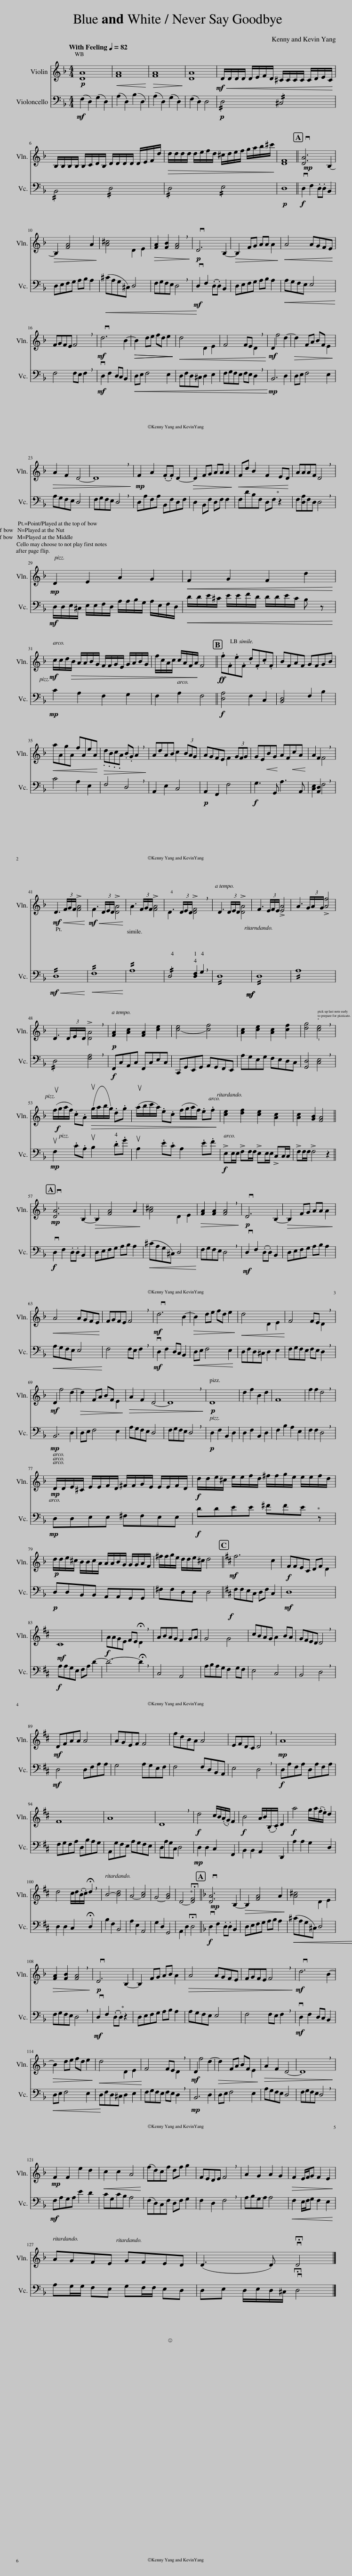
X:1
%%score 1 2
L:1/8
Q:1/4=82
M:4/4
I:linebreak $
K:F
V:1 treble
V:2 bass
V:1
!p! [DA]8 |!<(! [FA]8!<)! |!>(! [FA]8!>)! | [DA]8 |!mf!!<(! D/D/D/D/ D/E/F/D/ ^C/C/C/C/ C/D/E/C/!<)! |$ %5
 B,/B,/B,/B,/ B,/C/D/B,/ D/D/D/D/ D/E/F/d/ |!>(! d/d/d/d/ d/e/f/d/ ^c/d/e/f/ g/a/b/^c'/!>)! | [DF]8 || v[DA]6 B,2- |$!>(! B,2 [FA]4 A2!>)! | %10
 [A^c]4 D2 E2 |!>(! [FA]2 [FB]2 !breath![FA]4!>)! |!p! vD6 B,2- |!>(! B,2 FG AA A2!>)! |!<(! A4 AGFE!<)! |$ %15
 FGFE !breath!F4 |!mf! vd6 B2- |!>(!!>(! B2 de fd e2!>)!!>)! |!<(! d4 D2 E2!<)! | F4 FE !breath!D2 | %20
!mf! D2 f4!p! d2- |!>(! d2!mf! FA BF E2!>)! |$!>(! A2 F2 D4- | !breath!D8!>)! |!mp! F2 A2 (.F.F) D2- | %25
!>(! D2 FG AA A2!>)! |!<(! Fd B2 F2 ED!<)! | AAAF !breath!D4 |$!mp! D2 E2 A2 G2 |!<(! F2 G2 F2 d2!<)! |$ %30
!mf! c/c/d/!>(!B/ A/A/B/G/ F/F/G/E/ G/A/B/G/ | f/c/A/c/ c/A/F/A/!>)! F4 ||!ff! .f.F.e.F .d.F.c.F | .B.F.A.F .G.F.G.B |$!<(! .a.A.g.A .f.A.e.A!<)! | %35
!>(! .d.B.c.A .B.G !breath!A2!>)! | AdAB c2 (3BAG | AGFE F2 (3GFG | GE!<(!BG!<)! AF!<(!cA!<)! | A2 F2 !breath!F4 |$ %40
!mf!!<(! D3 (3F/G/F/ !>![FA]4!<)! |!mf!!<(! F3 (3D/E/D/ !>![DA]4!<)! |!mf!!<(! A3 (3F/G/F/ !>![FA]4!<)! |[Q:1/4=80]!mf!!<(! !4!D3 (3D/E/D/[Q:1/4=52] !>!!breath![DF]4!<)![Q:1/4=71] |[Q:1/4=82]!mf!!<(! D3 (3D/E/D/ !>![DA]4!<)! | %45
!mf!!<(! F3 (3E/F/E/ !>![EA]4!<)! |!mf!!<(! A3[Q:1/4=77] (3G/A/G/[Q:1/4=67] !>![Af]4!<)![Q:1/4=72] |$!mf![Q:1/4=62]!<(! D3[Q:1/4=57] (3D/E/D/[Q:1/4=47] !>!!breath![DA]4!<)![Q:1/4=52] |[Q:1/4=82]!p! [FA]2 [Ac]2 [FA]2 [ce]2 | [c-e]4 [cf]4 | %50
 [Ac]2 [ce]2 [Ac]2 [cf]2 | [dg]4 !breath![ce]4 |$ (uf/!f!g/a/f/) .c.A!>(! (g/a/ub/g/) .d.g | (ua/b/c'/a/) .e.c (f/g/a/f/) .e.f!>)! | [ce]2 [df]2 [ce]2 [Ac]2 | %55
 [Ac]2 [GB]2 [FA]4 ||$!mp! v[DA]6 B,2- |!>(! B,2 [FA]4 A2!>)! | [A^c]4 D2 E2 |!>(! [FA]2 [FA]2 !breath![FA]4!>)! | %60
!p! vD6 B,2- |!>(! B,2 FG AA A2!>)! |$!<(! A4 AGFE!<)! | FGFE !breath!F4 |!mf! vd6 B2- | %65
!>(! B2 de fd e2!>)! |!<(! d4 D2 E2!<)! | F4 FE !breath!D2 |$!mf! D2 f4!p! d2- |!>(! d2!mf! FA BF E2!>)! | %70
!>(! A2 F2 D4- | !breath!D8!>)! |!p! D8 | d2 f2 B2 d2 | F8 | %75
 f2 f2 !breath!d4 |$!mp! D/D/E/^C/ E/E/F/D/ ^F/F/G/E/ E/E/F/D/ |!f! d/d/e/^c/ e/e/f/d/ ^f/f/g/e/ e/e/f/d/ |$!p! d/d/e/^c/ B/B/c/A/ A/A/B/G/ G/G/A/F/ | ^f/f/g/e/ d/d/e/^c/ d4 || %80
[K:D]!mf! f6 c2 |!f! FFEC DF D2 |$ C8 |!f! AAGE FE[Q:1/4=41] !breath!!fermata!D2 |[Q:1/4=82] ABAG F2 GA | %85
 G4 G4 | cBAG A2 BA | GFED !breath!D4 |$!mf! DFAA A4 | AGEF F4 | %90
 fdBA A4 | EFDC !breath!D4 |!mp! A8 |$ F8 | A8 | %95
 !breath!D8 |!f! d4 c/B/(.A/.G/) F2 |!f! B4 A/B/(.B,/.C/) D2 |!f! a4 g/a/(.f/.e/) d2 |$ d4 c/d/(.B/.c/)[Q:1/4=40] !breath!!fermata!d2 | %100
[Q:1/4=78] B4-[Q:1/4=74] [Bd]4 |[Q:1/4=71] A4-[Q:1/4=68] [Ac]4 |[Q:1/4=66] G4-[Q:1/4=63] [GB]4 |[Q:1/4=61] D4-[Q:1/4=35] !fermata![DF]4 ||[K:F][Q:1/4=82] v[DA]6 B,2- | %105
!>(! B,2 [FA]4 A2!>)! | [A^c]4 D2 E2 |$!>(! [FA]2 [FB]2 !breath![FA]4!>)! |!p! vD6 B,2- | B,2 FG AB A2 | %110
!>(! A4 AGFE | FGFE !breath!F4!>)! |!mf! vd6 B2- |$!>(! B2 de fd e2!>)! |!<(! d4 D2 E2!<)! | %115
 F4 FE !breath!D2 |!mf! D2 f4!p! d2- |!>(! d2!mf! FA BF E2!>)! |!>(! A2 F2 D4- | !breath!D8!>)! |$ %120
!mp! F2 F2 e2 d2 |!<(! c2 c2 A4!<)! | (fd)cf df g2 | FEDE !breath!F4 | A2 G2 A2 G2 | %125
!>(! F2 E/F/G F2!p! E2!>)! |$ AG[Q:1/4=65]FE[Q:1/4=60] GF[Q:1/4=55]ED |[Q:1/4=50] (D3[Q:1/4=45] D)[Q:1/4=30] !fermata!vD4 |] %128
V:2
!mf! (F,2 D,2) (G,2 D,2) | (A,2 D,2) (B,2 D,2) | (A,2 D,2) (G,2 D,2) | (F,2 D,2) D,4 |!p! !//!D,4 !//!^C,4 |$ %5
 !//!B,,4 !//!D,4 | !//!D,4 !//!E,4 |!p! D,8 ||!f!!mp! vD,2 F,2 .D,.D, B,,2 |$ D,E,F,G, A,B, A,2 | %10
!<(! (^CA,G,^C,) D,4!<)! | F,G,F,E, !breath!D,4 |!mf! vD,2 F,2 (.D,.D,) B,,2 | D,E,F,G, A,B, A,2 |!f!!<(! A,G,F,E, E,4!<)! |$ %15
 F,4 F,E, !breath!F,2 |!mf! vD,2 F,2 D,C, B,,2 |!<(! D,E, F,4 E,2!<)! | D,F,D,^C, D,2 E,2 | F,G,F,E, F,E, !breath!D,2 | %20
!mp! B,,6!mf! D,2 | D,E, F,4 E,2 |$ A,G,F,E, D,4 | F,G,F,E, !breath!D,4 | D,A,F,A, B,,F,D,F, | %25
 D,2 B,,F, D,F, F,2 | F,DB,F, D,F, z2 | F,[D,A,]F,D, !breath!D,4 |$!mf! D,/D,/E,/^C,/ E,/E,/F,/D,/ A,/A,/B,/G,/ A,/E,/F,/D,/ |!<(! D/D/E/^C/ E/E/F/D/ D/D/E/C/ B, z!<)! |$ %30
!mp! C2 A,2 F,2 G,2 | F,2 A,2 F,4 ||!f! [D,A,]4 F,2 C,2 | [B,,D,]4 F,2 B,2 |$ C4 A,2 E,2 | %35
 F,4 !breath!D,4 | A,,2 E,2 C,4 |!p! A,,2 F,,2 F,4 |!f! G,3 G,, A,3 A,, | [C,E,]2 [A,,D,]2 !breath!F,4 |$ %40
!mf!!<(! !//!D,8!<)! |!<(! !//!F,8!<)! | !//!A,8 | !//!D,4 [D,F,]2 !breath!G,2 |!mf!!mf! !//!D,8 | %45
 !//!D,8 | !//!A,8 |$ !//!D,4 !breath![F,A,]4 |!f! F,,C,A,,C, F,,C,E,C, | C,,G,,E,,G,, A,,G,,F,,E,, | %50
 A,G,E,G, F,E,D,C, | [G,,D,]4 !breath![C,E,]4 |$!mp! uF,2 .C.A, uB,2 .D.G | uA,2 .E.C A,2 .E.F |!f! !>!E,E,/E,/ !>!F,F,/F,/ !>!E,E,/E,/ !>!C,C,/C,/ | %55
 !>!F,F,/F,/ !>!F,4 z2 ||$!f! vD,2 F,2 .D,.D, B,,2 | D,E,F,G, A,B, A,2 |!<(! (^CA,G,^C,) D,4!<)! | F,G,F,E, !breath!D,4 | %60
!mf! vD,2 F,2 (.D,.D,) B,,2 | D,E,F,G, A,B, A,2 |$!f!!<(! A,G,F,E, E,4!<)! | F,4 F,E, !breath!F,2 |!mf! vD,2 F,2 D,C, B,,2 | %65
!<(! D,E, F,4 E,2!<)! | D,F,D,^C, D,2 E,2 | F,G,F,E, F,E, !breath!D,2 |$!mp! B,,6!mf! D,2 | D,E, F,4 E,2 | %70
 A,G,F,E, D,4 | F,G,F,E, !breath!D,4 |!p! D,2 F,2 B,,2 D,2 | D,2 F,2 B,,2 D,2 | F,2 B,2 A,2 E,2 | %75
 F,2 F,2 !breath!D,4 |$!mp! D,D,E,E, ^F,F,E,E, |!f! DDEE ^FFE z |$!p! D,D,B,,B,, A,,A,,G,,G,, | ^F,F,D,D, D,4 || %80
[K:D]!f! F,F,E,C, D,F, C,2 |!mf! D,8 |$!f! A,!mf!A,G,E, F,A, D2- | D6- !breath!!fermata!D2 | C,4 A,,4 | %85
 A,B,A,G, F,2 G,F, | E,4 C,4 | B,,4 !breath!D,4 |$!mf! D,4 D,F,A,A, | G,4 A,G,E,F, | %90
 F,4 F,D,B,,A,, | E,4 !breath!D,4 |!f! D,A,F,A, D,A,F,A, |$ F,G,F,A, D,B,A,G, | A,,G,F,E, A,G,F,E, | %95
 D,A,G,C, D,4 |!mp! D,2 D,2 C,2 F,,2 | B,,2 B,,2 A,,2 D,,2 | A,2 A,2 G,2 D,2 |$ D,2 D,2 C,2 !fermata!D,2 | %100
 B,2 F,2 B,,4 | A,2 E,2 A,,4 | G,2 D,2 G,,4 | A,,2 D,2 !fermata!D,4 ||[K:F]!f!!mp! vD,2 F,2 .D,.D, B,,2 | %105
 D,E,F,G, A,B, A,2 |!<(! (^CA,G,^C,) D,4!<)! |$ F,G,F,E, !breath!D,4 |!mf! vD,2 F,2 (.D,.D,) z2 | D,E,F,G, A,B, A,2 | %110
!f! A,G,F,E, E,4 | F,4 F,E, !breath!F,2 |!mf! vD,2 F,2 D,C, B,,2 |$!<(! D,E, F,4 E,2!<)! | D,F,D,^C, D,2 E,2 | %115
 F,G,F,E, F,E, !breath!D,2 |!mp! B,,6 D,2 | D,E, F,4 E,2 | A,G,F,E, D,4 | F,G,F,E, !breath!D,4 |$ %120
!f!!mf! F,A,G,A, E2 D2 | CG,CB, A,4 | (F,D,)C,F, D,F, G,2 | F,2 D,2 !breath!F,4 | A,B,G,A, A,4 | %125
!<(! F,2 E,/F,/G, F,2!mf! E,2!<)! |$ A,G,/G,/ F,E, G,F,/F,/ E,D, | D,E, D,/E,/D,/^C,/ !fermata!vD,4 |] %128
